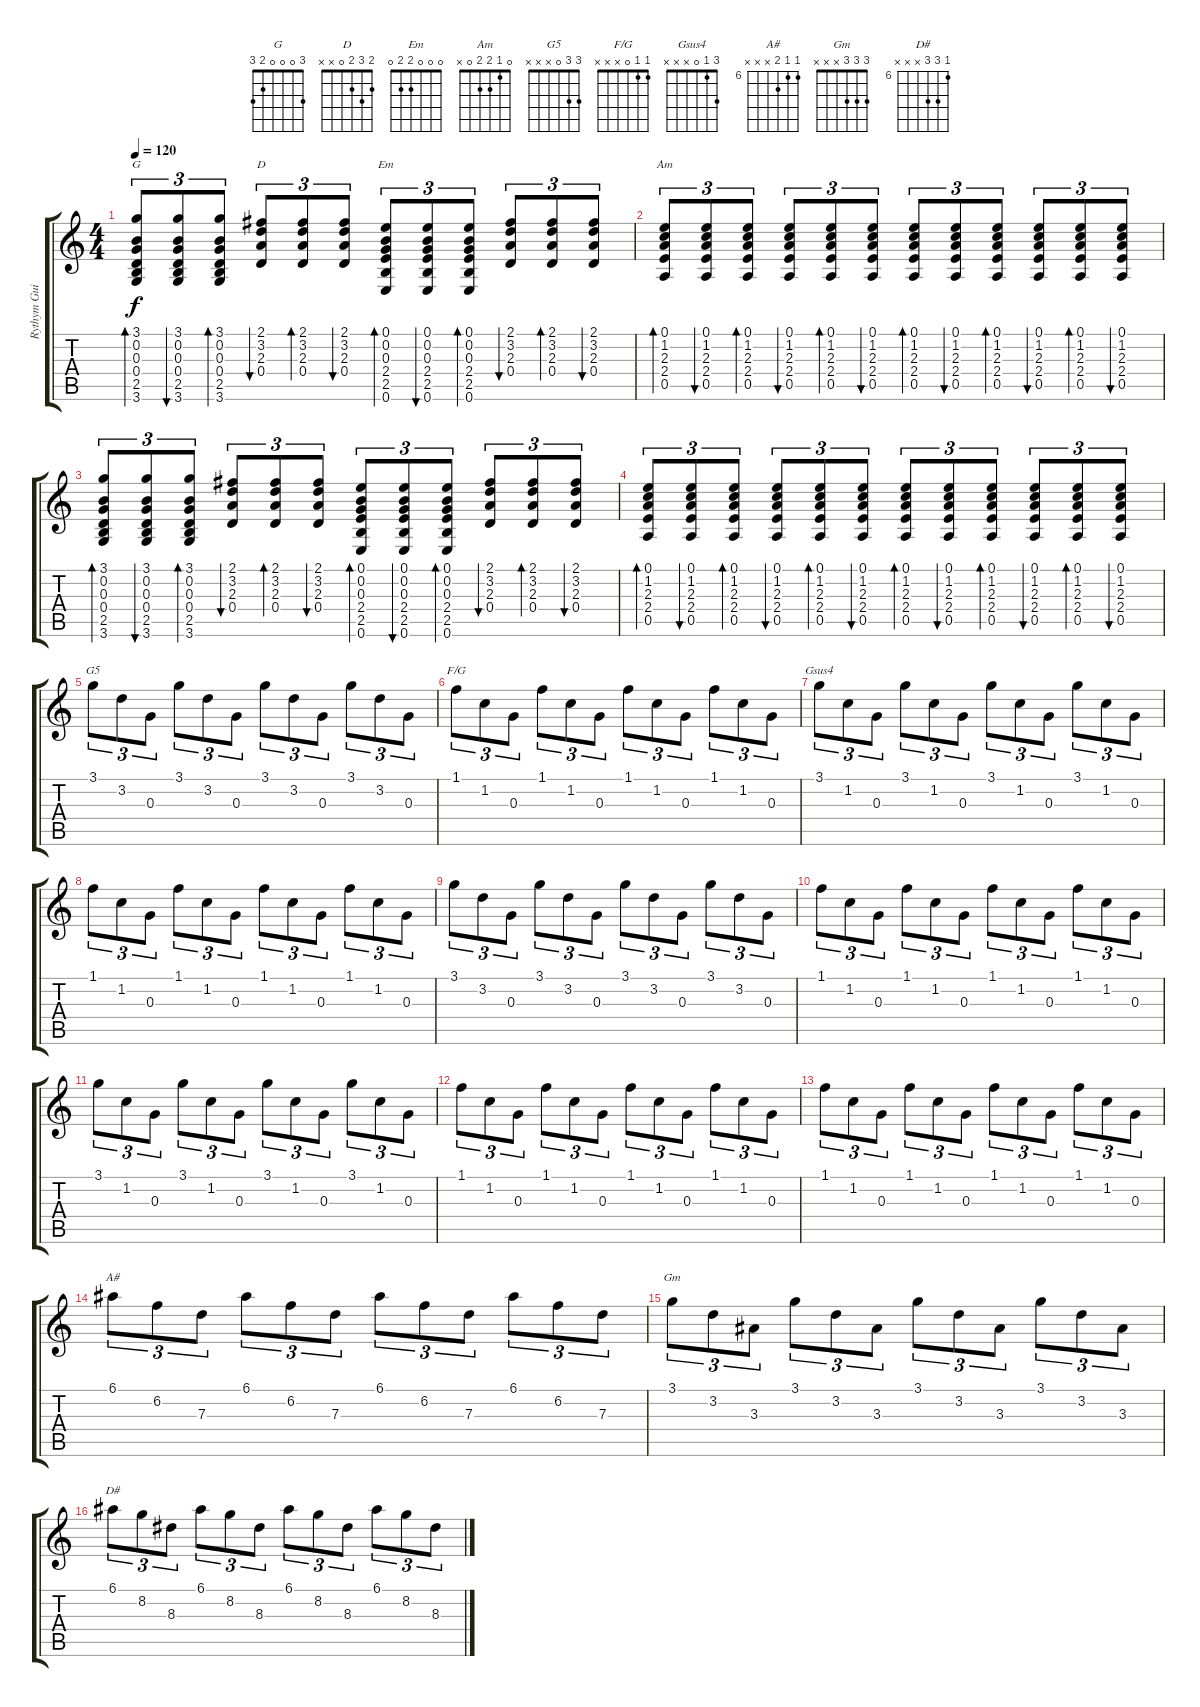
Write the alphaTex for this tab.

\track ("Rythym Guitar" "Rythym Gui") {instrument acousticguitarsteel}
\staff {score tabs}
\tuning (E4 B3 G3 D3 A2 E2) {hide}
\chord ("G" 3 0 0 0 2 3)
\chord ("D" 2 3 2 0 x x)
\chord ("Em" 0 0 0 2 2 0)
\chord ("Am" 0 1 2 2 0 x)
\chord ("G5" 3 3 0 x x x)
\chord ("F/G" 1 1 0 x x x)
\chord ("Gsus4" 3 1 0 x x x)
\chord ("A#" 6 6 7 x x x) {firstfret 6}
\chord ("Gm" 3 3 3 x x x)
\chord ("D#" 6 8 8 x x x) {firstfret 6}
\ts (4 4)
\tempo 120
\clef g2
\ks c
(3.1 0.2 0.3 0.4 2.5 3.6).8{tu (3 2) bd 240 ch "G" dy f} (3.1 0.2 0.3 0.4 2.5 3.6).8{tu (3 2) bu 240} (3.1 0.2 0.3 0.4 2.5 3.6).8{tu (3 2) bd 240} (2.1 3.2 2.3 0.4).8{tu (3 2) bu 240 ch "D"} (2.1 3.2 2.3 0.4).8{tu (3 2) bd 240} (2.1 3.2 2.3 0.4).8{tu (3 2) bu 240} (0.1 0.2 0.3 2.4 2.5 0.6).8{tu (3 2) bd 240 ch "Em"} (0.1 0.2 0.3 2.4 2.5 0.6).8{tu (3 2) bu 240} (0.1 0.2 0.3 2.4 2.5 0.6).8{tu (3 2) bd 240} (2.1 3.2 2.3 0.4).8{tu (3 2) bu 240} (2.1 3.2 2.3 0.4).8{tu (3 2) bd 240} (2.1 3.2 2.3 0.4).8{tu (3 2) bu 240} |
(0.1 1.2 2.3 2.4 0.5).8{tu (3 2) bd 240 ch "Am"} (0.1 1.2 2.3 2.4 0.5).8{tu (3 2) bu 240} (0.1 1.2 2.3 2.4 0.5).8{tu (3 2) bd 240} (0.1 1.2 2.3 2.4 0.5).8{tu (3 2) bu 240} (0.1 1.2 2.3 2.4 0.5).8{tu (3 2) bd 240} (0.1 1.2 2.3 2.4 0.5).8{tu (3 2) bu 240} (0.1 1.2 2.3 2.4 0.5).8{tu (3 2) bd 240} (0.1 1.2 2.3 2.4 0.5).8{tu (3 2) bu 240} (0.1 1.2 2.3 2.4 0.5).8{tu (3 2) bd 240} (0.1 1.2 2.3 2.4 0.5).8{tu (3 2) bu 240} (0.1 1.2 2.3 2.4 0.5).8{tu (3 2) bd 240} (0.1 1.2 2.3 2.4 0.5).8{tu (3 2) bu 240} |
(3.1 0.2 0.3 0.4 2.5 3.6).8{tu (3 2) bd 240} (3.1 0.2 0.3 0.4 2.5 3.6).8{tu (3 2) bu 240} (3.1 0.2 0.3 0.4 2.5 3.6).8{tu (3 2) bd 240} (2.1 3.2 2.3 0.4).8{tu (3 2) bu 240} (2.1 3.2 2.3 0.4).8{tu (3 2) bd 240} (2.1 3.2 2.3 0.4).8{tu (3 2) bu 240} (0.1 0.2 0.3 2.4 2.5 0.6).8{tu (3 2) bd 240} (0.1 0.2 0.3 2.4 2.5 0.6).8{tu (3 2) bu 240} (0.1 0.2 0.3 2.4 2.5 0.6).8{tu (3 2) bd 240} (2.1 3.2 2.3 0.4).8{tu (3 2) bu 240} (2.1 3.2 2.3 0.4).8{tu (3 2) bd 240} (2.1 3.2 2.3 0.4).8{tu (3 2) bu 240} |
(0.1 1.2 2.3 2.4 0.5).8{tu (3 2) bd 240} (0.1 1.2 2.3 2.4 0.5).8{tu (3 2) bu 240} (0.1 1.2 2.3 2.4 0.5).8{tu (3 2) bd 240} (0.1 1.2 2.3 2.4 0.5).8{tu (3 2) bu 240} (0.1 1.2 2.3 2.4 0.5).8{tu (3 2) bd 240} (0.1 1.2 2.3 2.4 0.5).8{tu (3 2) bu 240} (0.1 1.2 2.3 2.4 0.5).8{tu (3 2) bd 240} (0.1 1.2 2.3 2.4 0.5).8{tu (3 2) bu 240} (0.1 1.2 2.3 2.4 0.5).8{tu (3 2) bd 240} (0.1 1.2 2.3 2.4 0.5).8{tu (3 2) bu 240} (0.1 1.2 2.3 2.4 0.5).8{tu (3 2) bd 240} (0.1 1.2 2.3 2.4 0.5).8{tu (3 2) bu 240} |
3.1.8{tu (3 2) ch "G5"} 3.2.8{tu (3 2)} 0.3.8{tu (3 2)} 3.1.8{tu (3 2)} 3.2.8{tu (3 2)} 0.3.8{tu (3 2)} 3.1.8{tu (3 2)} 3.2.8{tu (3 2)} 0.3.8{tu (3 2)} 3.1.8{tu (3 2)} 3.2.8{tu (3 2)} 0.3.8{tu (3 2)} |
1.1.8{tu (3 2) ch "F/G"} 1.2.8{tu (3 2)} 0.3.8{tu (3 2)} 1.1.8{tu (3 2)} 1.2.8{tu (3 2)} 0.3.8{tu (3 2)} 1.1.8{tu (3 2)} 1.2.8{tu (3 2)} 0.3.8{tu (3 2)} 1.1.8{tu (3 2)} 1.2.8{tu (3 2)} 0.3.8{tu (3 2)} |
3.1.8{tu (3 2) ch "Gsus4"} 1.2.8{tu (3 2)} 0.3.8{tu (3 2)} 3.1.8{tu (3 2)} 1.2.8{tu (3 2)} 0.3.8{tu (3 2)} 3.1.8{tu (3 2)} 1.2.8{tu (3 2)} 0.3.8{tu (3 2)} 3.1.8{tu (3 2)} 1.2.8{tu (3 2)} 0.3.8{tu (3 2)} |
1.1.8{tu (3 2)} 1.2.8{tu (3 2)} 0.3.8{tu (3 2)} 1.1.8{tu (3 2)} 1.2.8{tu (3 2)} 0.3.8{tu (3 2)} 1.1.8{tu (3 2)} 1.2.8{tu (3 2)} 0.3.8{tu (3 2)} 1.1.8{tu (3 2)} 1.2.8{tu (3 2)} 0.3.8{tu (3 2)} |
3.1.8{tu (3 2)} 3.2.8{tu (3 2)} 0.3.8{tu (3 2)} 3.1.8{tu (3 2)} 3.2.8{tu (3 2)} 0.3.8{tu (3 2)} 3.1.8{tu (3 2)} 3.2.8{tu (3 2)} 0.3.8{tu (3 2)} 3.1.8{tu (3 2)} 3.2.8{tu (3 2)} 0.3.8{tu (3 2)} |
1.1.8{tu (3 2)} 1.2.8{tu (3 2)} 0.3.8{tu (3 2)} 1.1.8{tu (3 2)} 1.2.8{tu (3 2)} 0.3.8{tu (3 2)} 1.1.8{tu (3 2)} 1.2.8{tu (3 2)} 0.3.8{tu (3 2)} 1.1.8{tu (3 2)} 1.2.8{tu (3 2)} 0.3.8{tu (3 2)} |
3.1.8{tu (3 2)} 1.2.8{tu (3 2)} 0.3.8{tu (3 2)} 3.1.8{tu (3 2)} 1.2.8{tu (3 2)} 0.3.8{tu (3 2)} 3.1.8{tu (3 2)} 1.2.8{tu (3 2)} 0.3.8{tu (3 2)} 3.1.8{tu (3 2)} 1.2.8{tu (3 2)} 0.3.8{tu (3 2)} |
1.1.8{tu (3 2)} 1.2.8{tu (3 2)} 0.3.8{tu (3 2)} 1.1.8{tu (3 2)} 1.2.8{tu (3 2)} 0.3.8{tu (3 2)} 1.1.8{tu (3 2)} 1.2.8{tu (3 2)} 0.3.8{tu (3 2)} 1.1.8{tu (3 2)} 1.2.8{tu (3 2)} 0.3.8{tu (3 2)} |
1.1.8{tu (3 2)} 1.2.8{tu (3 2)} 0.3.8{tu (3 2)} 1.1.8{tu (3 2)} 1.2.8{tu (3 2)} 0.3.8{tu (3 2)} 1.1.8{tu (3 2)} 1.2.8{tu (3 2)} 0.3.8{tu (3 2)} 1.1.8{tu (3 2)} 1.2.8{tu (3 2)} 0.3.8{tu (3 2)} |
6.1.8{tu (3 2) ch "A#"} 6.2.8{tu (3 2)} 7.3.8{tu (3 2)} 6.1.8{tu (3 2)} 6.2.8{tu (3 2)} 7.3.8{tu (3 2)} 6.1.8{tu (3 2)} 6.2.8{tu (3 2)} 7.3.8{tu (3 2)} 6.1.8{tu (3 2)} 6.2.8{tu (3 2)} 7.3.8{tu (3 2)} |
3.1.8{tu (3 2) ch "Gm"} 3.2.8{tu (3 2)} 3.3.8{tu (3 2)} 3.1.8{tu (3 2)} 3.2.8{tu (3 2)} 3.3.8{tu (3 2)} 3.1.8{tu (3 2)} 3.2.8{tu (3 2)} 3.3.8{tu (3 2)} 3.1.8{tu (3 2)} 3.2.8{tu (3 2)} 3.3.8{tu (3 2)} |
6.1.8{tu (3 2) ch "D#"} 8.2.8{tu (3 2)} 8.3.8{tu (3 2)} 6.1.8{tu (3 2)} 8.2.8{tu (3 2)} 8.3.8{tu (3 2)} 6.1.8{tu (3 2)} 8.2.8{tu (3 2)} 8.3.8{tu (3 2)} 6.1.8{tu (3 2)} 8.2.8{tu (3 2)} 8.3.8{tu (3 2)}
